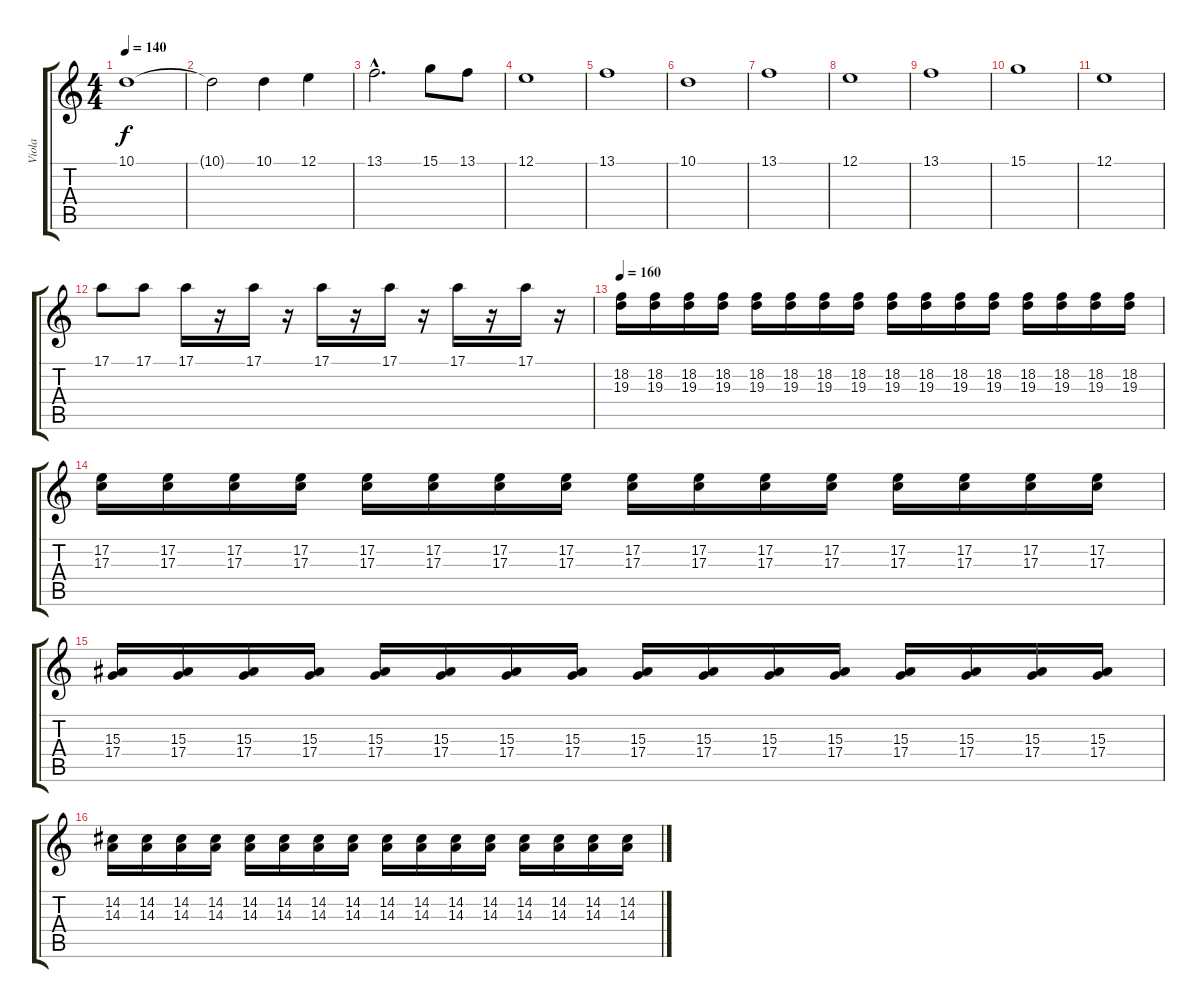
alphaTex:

\track ("Viola" "Viola") {instrument viola}
\staff {score tabs}
\tuning (E4 B3 G3 D3 A2 E2) {hide}
\ts (4 4)
\tempo 140
\clef g2
\ks c
10.1.1{dy f} |
10.1{t}.2 10.1.4 12.1.4 |
13.1{hac}.2{d} 15.1.8 13.1.8 |
12.1.1 |
13.1.1 |
10.1.1 |
13.1.1 |
12.1.1 |
13.1.1 |
15.1.1 |
12.1.1 |
17.1.8 17.1.8 17.1.16 r.16 17.1.16 r.16 17.1.16 r.16 17.1.16 r.16 17.1.16 r.16 17.1.16 r.16 |
\tempo 160
(18.2 19.3).16 (18.2 19.3).16 (18.2 19.3).16 (18.2 19.3).16 (18.2 19.3).16 (18.2 19.3).16 (18.2 19.3).16 (18.2 19.3).16 (18.2 19.3).16 (18.2 19.3).16 (18.2 19.3).16 (18.2 19.3).16 (18.2 19.3).16 (18.2 19.3).16 (18.2 19.3).16 (18.2 19.3).16 |
(17.2 17.3).16 (17.2 17.3).16 (17.2 17.3).16 (17.2 17.3).16 (17.2 17.3).16 (17.2 17.3).16 (17.2 17.3).16 (17.2 17.3).16 (17.2 17.3).16 (17.2 17.3).16 (17.2 17.3).16 (17.2 17.3).16 (17.2 17.3).16 (17.2 17.3).16 (17.2 17.3).16 (17.2 17.3).16 |
(15.3 17.4).16 (15.3 17.4).16 (15.3 17.4).16 (15.3 17.4).16 (15.3 17.4).16 (15.3 17.4).16 (15.3 17.4).16 (15.3 17.4).16 (15.3 17.4).16 (15.3 17.4).16 (15.3 17.4).16 (15.3 17.4).16 (15.3 17.4).16 (15.3 17.4).16 (15.3 17.4).16 (15.3 17.4).16 |
(14.2 14.3).16 (14.2 14.3).16 (14.2 14.3).16 (14.2 14.3).16 (14.2 14.3).16 (14.2 14.3).16 (14.2 14.3).16 (14.2 14.3).16 (14.2 14.3).16 (14.2 14.3).16 (14.2 14.3).16 (14.2 14.3).16 (14.2 14.3).16 (14.2 14.3).16 (14.2 14.3).16 (14.2 14.3).16
